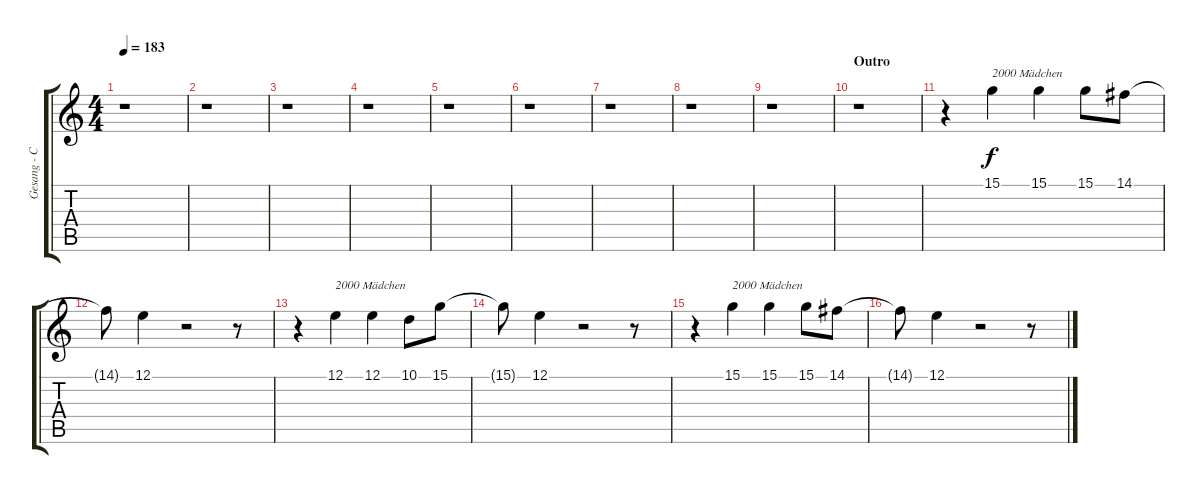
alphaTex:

\track ("Gesang - Chor" "Gesang - C") {instrument synthvoice}
\staff {score tabs}
\tuning (E4 B3 G3 D3 A2 D2) {hide}
\ts (4 4)
\tempo 183
\clef g2
\ks c
r.1{dy f} |
r.1 |
r.1 |
r.1 |
r.1 |
r.1 |
r.1 |
r.1 |
r.1 |
\section ("" "Outro")
r.1 |
r.4 15.1.4{txt "2000 Mädchen"} 15.1.4 15.1.8 14.1.8 |
14.1{t}.8 12.1.4 r.2 r.8 |
r.4 12.1.4{txt "2000 Mädchen"} 12.1.4 10.1.8 15.1.8 |
15.1{t}.8 12.1.4 r.2 r.8 |
r.4 15.1.4{txt "2000 Mädchen"} 15.1.4 15.1.8 14.1.8 |
14.1{t}.8 12.1.4 r.2 r.8
